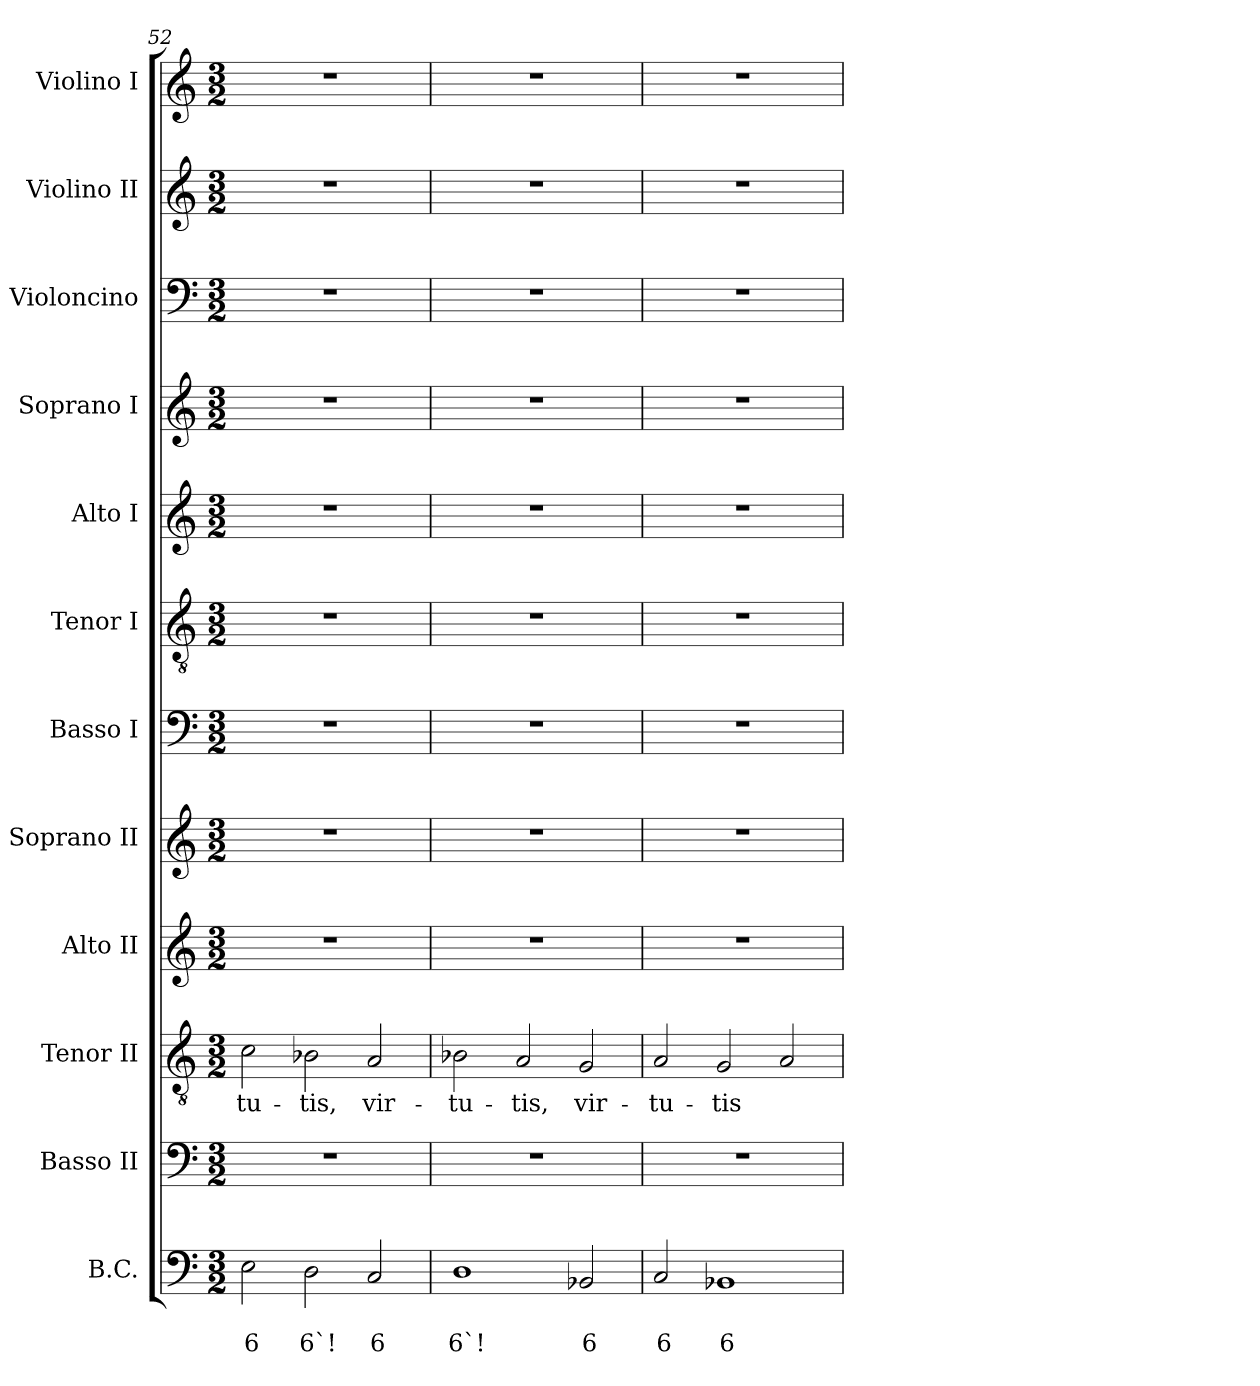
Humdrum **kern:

**kern	**text	**text	**kern	**kern	**text	**kern	**kern	**kern	**kern	**kern	**kern	**kern	**kern	**kern
*part12	*part12	*part12	*part11	*part10	*part10	*part9	*part8	*part7	*part6	*part5	*part4	*part3	*part2	*part1
*staff12	*staff12	*staff12	*staff11	*staff10	*staff10	*staff9	*staff8	*staff7	*staff6	*staff5	*staff4	*staff3	*staff2	*staff1
*I"B.C.	*	*	*I"Basso II	*I"Tenor II	*	*I"Alto II	*I"Soprano II	*I"Basso I	*I"Tenor I	*I"Alto I	*I"Soprano I	*I"Violoncino	*I"Violino II	*I"Violino I
*I'BC	*	*	*I'B 2	*I'T 2	*	*I'A 2	*I'S 2	*I'B 1	*I'T 1	*I'A 1	*I'S 1	*I'Vc.	*I'Vln. II	*I'Vln. I
*clefF4	*	*	*clefF4	*clefGv2	*	*clefG2	*clefG2	*clefF4	*clefGv2	*clefG2	*clefG2	*clefF4	*clefG2	*clefG2
*k[]	*	*	*k[]	*k[]	*	*k[]	*k[]	*k[]	*k[]	*k[]	*k[]	*k[]	*k[]	*k[]
*C:	*	*	*C:	*C:	*	*C:	*C:	*C:	*C:	*C:	*C:	*C:	*C:	*C:
*M3/2	*	*	*M3/2	*M3/2	*	*M3/2	*M3/2	*M3/2	*M3/2	*M3/2	*M3/2	*M3/2	*M3/2	*M3/2
=52	=52	=52	=52	=52	=52	=52	=52	=52	=52	=52	=52	=52	=52	=52
!	!	!LO:LY:b	!	!	!	!	!	!	!	!	!	!	!	!
!	!	!	!	!	!LO:LY:b	!	!	!	!	!	!	!	!	!
2E\	.	6	1.r	2c\	-tu-	1.r	1.r	1.r	1.r	1.r	1.r	1.r	1.r	1.r
!	!	!LO:LY:b	!	!	!	!	!	!	!	!	!	!	!	!
!	!	!	!	!	!LO:LY:b	!	!	!	!	!	!	!	!	!
2D\	.	6`!	.	2B-X\	-tis,	.	.	.	.	.	.	.	.	.
!	!	!LO:LY:b	!	!	!	!	!	!	!	!	!	!	!	!
!	!	!	!	!	!LO:LY:b	!	!	!	!	!	!	!	!	!
2C/	.	6	.	2A/	vir-	.	.	.	.	.	.	.	.	.
=53	=53	=53	=53	=53	=53	=53	=53	=53	=53	=53	=53	=53	=53	=53
!	!	!LO:LY:b	!	!	!	!	!	!	!	!	!	!	!	!
*^	*	*	*	*	*	*	*	*	*	*	*	*	*	*
!	!	!	!	!	!	!LO:LY:b	!	!	!	!	!	!	!	!	!
1D	2ryy	.	6`!	1.r	2B-X\	-tu-	1.r	1.r	1.r	1.r	1.r	1.r	1.r	1.r	1.r
!	!	!	!	!	!	!LO:LY:b	!	!	!	!	!	!	!	!	!
.	2ryy	.	.	.	2A/	-tis,	.	.	.	.	.	.	.	.	.
!	!	!	!LO:LY:b	!	!	!	!	!	!	!	!	!	!	!	!
!	!	!	!	!	!	!LO:LY:b	!	!	!	!	!	!	!	!	!
2BB-X/	2ryy	.	6	.	2G/	vir-	.	.	.	.	.	.	.	.	.
*v	*v	*	*	*	*	*	*	*	*	*	*	*	*	*	*
=54	=54	=54	=54	=54	=54	=54	=54	=54	=54	=54	=54	=54	=54	=54
*^	*	*	*	*	*	*	*	*	*	*	*	*	*	*
!	!	!	!LO:LY:b	!	!	!	!	!	!	!	!	!	!	!	!
*v	*v	*	*	*	*	*	*	*	*	*	*	*	*	*	*
*^	*	*	*	*	*	*	*	*	*	*	*	*	*	*
!	!	!	!	!	!	!LO:LY:b	!	!	!	!	!	!	!	!	!
*v	*v	*	*	*	*	*	*	*	*	*	*	*	*	*	*
2C/	.	6	1.r	2A/	-tu-	1.r	1.r	1.r	1.r	1.r	1.r	1.r	1.r	1.r
!	!	!LO:LY:b	!	!	!	!	!	!	!	!	!	!	!	!
!	!	!	!	!	!LO:LY:b	!	!	!	!	!	!	!	!	!
1BB-X	.	6	.	2G/	-tis	.	.	.	.	.	.	.	.	.
.	.	.	.	2A/	.	.	.	.	.	.	.	.	.	.
=	=	=	=	=	=	=	=	=	=	=	=	=	=	=
*-	*-	*-	*-	*-	*-	*-	*-	*-	*-	*-	*-	*-	*-	*-
